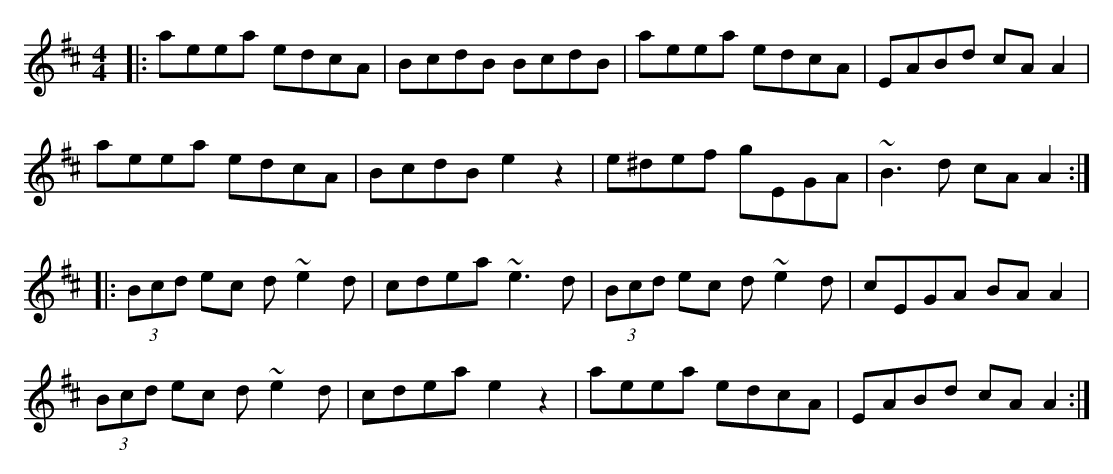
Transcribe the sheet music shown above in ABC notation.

X:1
M:4/4
K:Amix
|:aeea edcA|BcdB BcdB|aeea edcA|EABd cAA2|
aeea edcA|BcdB e2z2|e^def gEGA|~B3d cAA2:|
|:(3Bcd ec d~e2d|cdea ~e3d|(3Bcd ec d~e2d|cEGA BAA2|
(3Bcd ec d~e2d|cdea e2z2|aeea edcA|EABd cAA2:|
